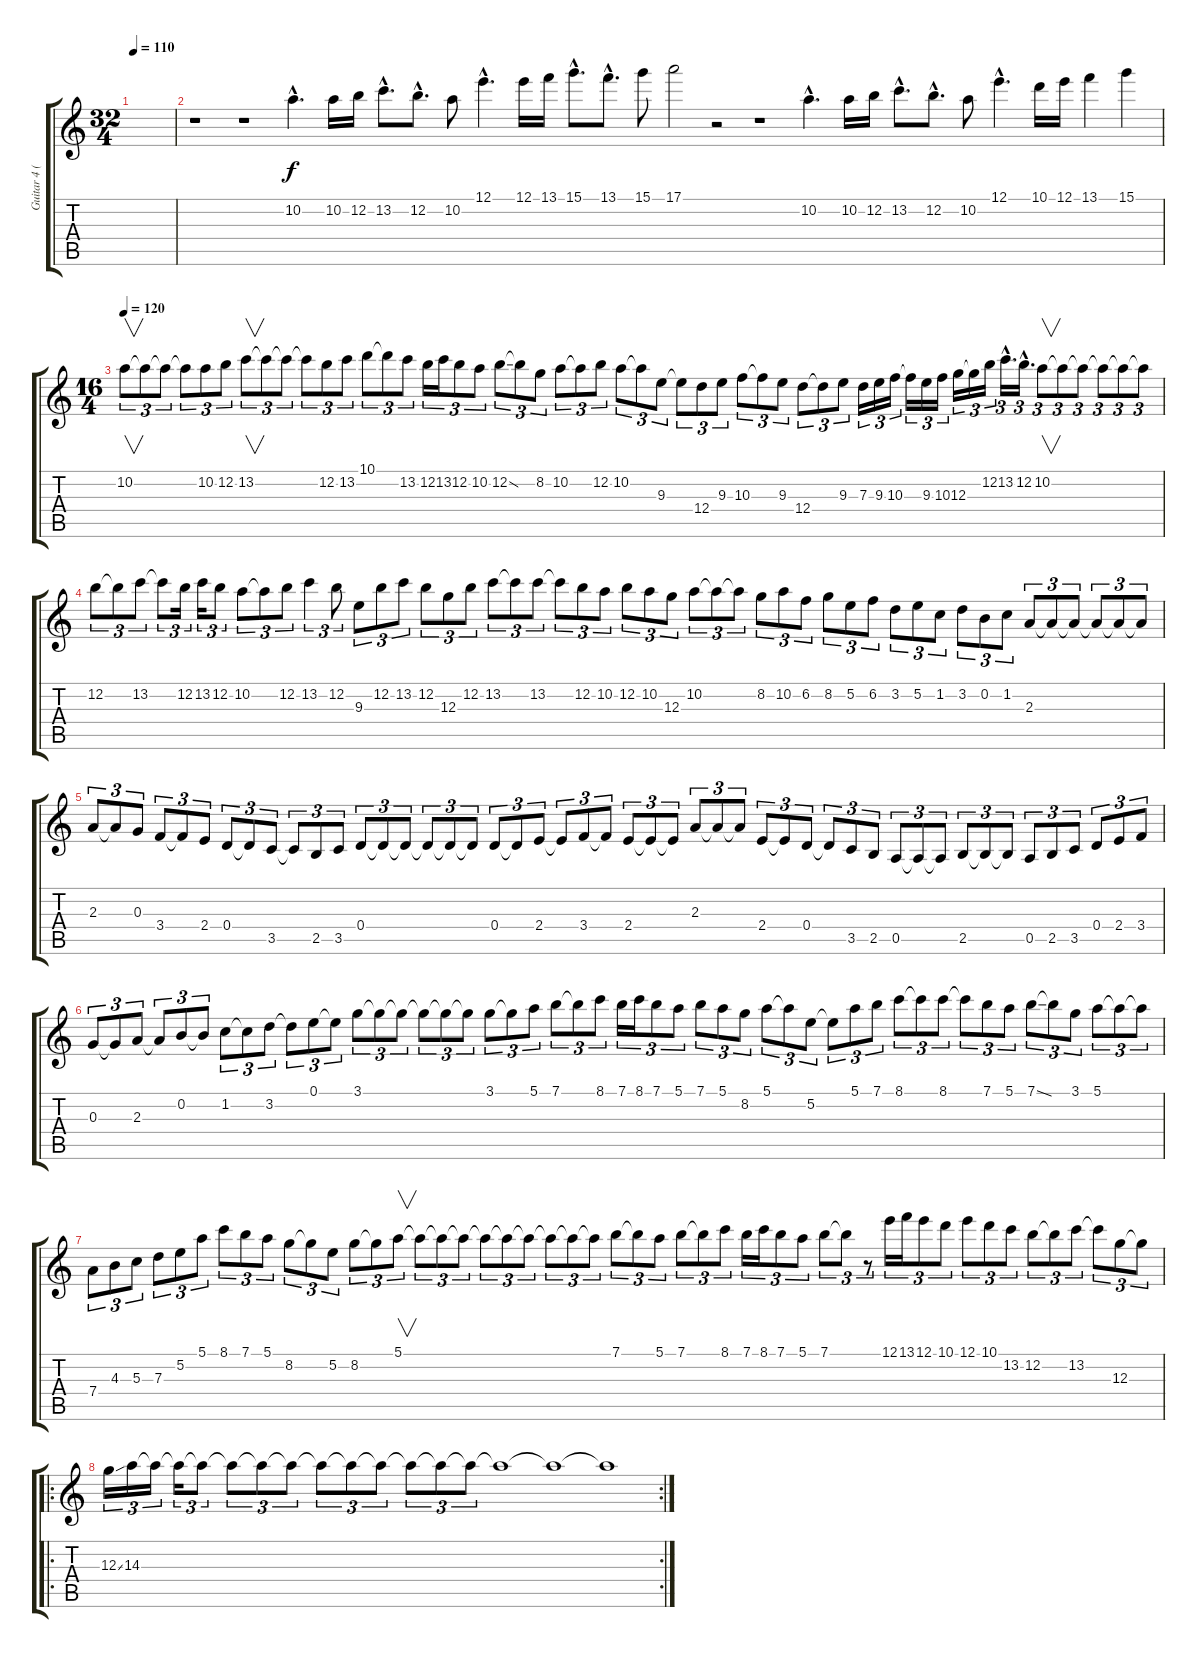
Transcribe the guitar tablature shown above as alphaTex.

\track ("Guitar 4 (Solo)" "Guitar 4 (") {instrument overdrivenguitar}
\staff {score tabs}
\tuning (E4 B3 G3 D3 A2 E2) {hide}
\ts (32 4)
\tempo 110
\clef g2
\ks c
|
r.1{volume 0} r.1{volume 14} 10.2{hac}.4{d} 10.2.16 12.2.16 13.2{hac}.8{d} 12.2{hac}.8{d} 10.2.8 12.1{hac}.4{d} 12.1.16 13.1.16 15.1{hac}.8{d} 13.1{hac}.8{d} 15.1.8 17.1.2{volume 0} r.2 r.1{volume 14} 10.2{hac}.4{d} 10.2.16 12.2.16 13.2{hac}.8{d} 12.2{hac}.8{d} 10.2.8 12.1{hac}.4{d} 10.1.16 12.1.16 13.1.4 15.1.4 |
\ts (16 4)
\tempo 120
10.2.8{v tu (3 2) volume 16 balance 8} 10.2{t}.8{tu (3 2)} 10.2{t}.8{tu (3 2)} 10.2{t}.8{tu (3 2)} 10.2.8{tu (3 2)} 12.2.8{tu (3 2)} 13.2.8{v tu (3 2)} 13.2{t}.8{tu (3 2)} 13.2{t}.8{tu (3 2)} 13.2{t}.8{tu (3 2)} 12.2.8{tu (3 2)} 13.2.8{tu (3 2)} 10.1.8{tu (3 2)} 10.1{t}.8{tu (3 2)} 13.2.8{tu (3 2)} 12.2.16{tu (3 2)} 13.2.16{tu (3 2)} 12.2.8{tu (3 2)} 10.2.8{tu (3 2)} 12.2{ss}.8{tu (3 2)} 12.2{t}.8{tu (3 2)} 8.2.8{tu (3 2)} 10.2.8{tu (3 2)} 10.2{t}.8{tu (3 2)} 12.2.8{tu (3 2)} 10.2.8{tu (3 2)} 10.2{t}.8{tu (3 2)} 9.3.8{tu (3 2)} 9.3{t}.8{tu (3 2)} 12.4.8{tu (3 2)} 9.3.8{tu (3 2)} 10.3.8{tu (3 2)} 10.3{t}.8{tu (3 2)} 9.3.8{tu (3 2)} 12.4.8{tu (3 2)} 12.4{t}.8{tu (3 2)} 9.3.8{tu (3 2)} 7.3.16{tu (3 2)} 9.3.16{tu (3 2)} 10.3.16{tu (3 2)} 10.3{t}.16{tu (3 2)} 9.3.16{tu (3 2)} 10.3.16{tu (3 2)} 12.3.16{tu (3 2)} 12.3{t}.16{tu (3 2)} 12.2.16{tu (3 2)} 13.2{hac}.16{d tu (3 2)} 12.2{hac}.16{d tu (3 2)} 10.2.8{v tu (3 2)} 10.2{t}.8{tu (3 2)} 10.2{t}.8{tu (3 2)} 10.2{t}.8{tu (3 2)} 10.2{t}.8{tu (3 2)} 10.2{t}.8{tu (3 2)} |
12.2.8{tu (3 2)} 12.2{t}.8{tu (3 2)} 13.2.8{tu (3 2)} 13.2{t}.8{tu (3 2)} 12.2.16{tu (3 2)} 13.2.16{tu (3 2)} 12.2.8{tu (3 2)} 10.2.8{tu (3 2)} 10.2{t}.8{tu (3 2)} 12.2.8{tu (3 2)} 13.2.4{tu (3 2)} 12.2.8{tu (3 2)} 9.3.8{tu (3 2)} 12.2.8{tu (3 2)} 13.2.8{tu (3 2)} 12.2.8{tu (3 2)} 12.3.8{tu (3 2)} 12.2.8{tu (3 2)} 13.2.8{tu (3 2)} 13.2{t}.8{tu (3 2)} 13.2.8{tu (3 2)} 13.2{t}.8{tu (3 2)} 12.2.8{tu (3 2)} 10.2.8{tu (3 2)} 12.2.8{tu (3 2)} 10.2.8{tu (3 2)} 12.3.8{tu (3 2)} 10.2.8{tu (3 2)} 10.2{t}.8{tu (3 2)} 10.2{t}.8{tu (3 2)} 8.2.8{tu (3 2)} 10.2.8{tu (3 2)} 6.2.8{tu (3 2)} 8.2.8{tu (3 2)} 5.2.8{tu (3 2)} 6.2.8{tu (3 2)} 3.2.8{tu (3 2)} 5.2.8{tu (3 2)} 1.2.8{tu (3 2)} 3.2.8{tu (3 2)} 0.2.8{tu (3 2)} 1.2.8{tu (3 2)} 2.3.8{tu (3 2)} 2.3{t}.8{tu (3 2)} 2.3{t}.8{tu (3 2)} 2.3{t}.8{tu (3 2)} 2.3{t}.8{tu (3 2)} 2.3{t}.8{tu (3 2)} |
2.3.8{tu (3 2)} 2.3{t}.8{tu (3 2)} 0.3.8{tu (3 2)} 3.4.8{tu (3 2)} 3.4{t}.8{tu (3 2)} 2.4.8{tu (3 2)} 0.4.8{tu (3 2)} 0.4{t}.8{tu (3 2)} 3.5.8{tu (3 2)} 3.5{t}.8{tu (3 2)} 2.5.8{tu (3 2)} 3.5.8{tu (3 2)} 0.4.8{tu (3 2)} 0.4{t}.8{tu (3 2)} 0.4{t}.8{tu (3 2)} 0.4{t}.8{tu (3 2)} 0.4{t}.8{tu (3 2)} 0.4{t}.8{tu (3 2)} 0.4.8{tu (3 2)} 0.4{t}.8{tu (3 2)} 2.4.8{tu (3 2)} 2.4{t}.8{tu (3 2)} 3.4.8{tu (3 2)} 3.4{t}.8{tu (3 2)} 2.4.8{tu (3 2)} 2.4{t}.8{tu (3 2)} 2.4{t}.8{tu (3 2)} 2.3.8{tu (3 2)} 2.3{t}.8{tu (3 2)} 2.3{t}.8{tu (3 2)} 2.4.8{tu (3 2)} 2.4{t}.8{tu (3 2)} 0.4.8{tu (3 2)} 0.4{t}.8{tu (3 2)} 3.5.8{tu (3 2)} 2.5.8{tu (3 2)} 0.5.8{tu (3 2)} 0.5{t}.8{tu (3 2)} 0.5{t}.8{tu (3 2)} 2.5.8{tu (3 2)} 2.5{t}.8{tu (3 2)} 2.5{t}.8{tu (3 2)} 0.5.8{tu (3 2)} 2.5.8{tu (3 2)} 3.5.8{tu (3 2)} 0.4.8{tu (3 2)} 2.4.8{tu (3 2)} 3.4.8{tu (3 2)} |
0.3.8{tu (3 2)} 0.3{t}.8{tu (3 2)} 2.3.8{tu (3 2)} 2.3{t}.8{tu (3 2)} 0.2.8{tu (3 2)} 0.2{t}.8{tu (3 2)} 1.2.8{tu (3 2)} 1.2{t}.8{tu (3 2)} 3.2.8{tu (3 2)} 3.2{t}.8{tu (3 2)} 0.1.8{tu (3 2)} 0.1{t}.8{tu (3 2)} 3.1.8{tu (3 2)} 3.1{t}.8{tu (3 2)} 3.1{t}.8{tu (3 2)} 3.1{t}.8{tu (3 2)} 3.1{t}.8{tu (3 2)} 3.1{t}.8{tu (3 2)} 3.1.8{tu (3 2)} 3.1{t}.8{tu (3 2)} 5.1.8{tu (3 2)} 7.1.8{tu (3 2)} 7.1{t}.8{tu (3 2)} 8.1.8{tu (3 2)} 7.1.16{tu (3 2)} 8.1.16{tu (3 2)} 7.1.8{tu (3 2)} 5.1.8{tu (3 2)} 7.1.8{tu (3 2)} 5.1.8{tu (3 2)} 8.2.8{tu (3 2)} 5.1.8{tu (3 2)} 5.1{t}.8{tu (3 2)} 5.2.8{tu (3 2)} 5.2{t}.8{tu (3 2)} 5.1.8{tu (3 2)} 7.1.8{tu (3 2)} 8.1.8{tu (3 2)} 8.1{t}.8{tu (3 2)} 8.1.8{tu (3 2)} 8.1{t}.8{tu (3 2)} 7.1.8{tu (3 2)} 5.1.8{tu (3 2)} 7.1{ss}.8{tu (3 2)} 7.1{t}.8{tu (3 2)} 3.1.8{tu (3 2)} 5.1.8{tu (3 2)} 5.1{t}.8{tu (3 2)} 5.1{t}.8{tu (3 2)} |
7.4.8{tu (3 2)} 4.3.8{tu (3 2)} 5.3.8{tu (3 2)} 7.3.8{tu (3 2)} 5.2.8{tu (3 2)} 5.1.8{tu (3 2)} 8.1.8{tu (3 2)} 7.1.8{tu (3 2)} 5.1.8{tu (3 2)} 8.2.8{tu (3 2)} 8.2{t}.8{tu (3 2)} 5.2.8{tu (3 2)} 8.2.8{tu (3 2)} 8.2{t}.8{tu (3 2)} 5.1.8{v tu (3 2)} 5.1{t}.8{tu (3 2)} 5.1{t}.8{tu (3 2)} 5.1{t}.8{tu (3 2)} 5.1{t}.8{tu (3 2)} 5.1{t}.8{tu (3 2)} 5.1{t}.8{tu (3 2)} 5.1{t}.8{tu (3 2)} 5.1{t}.8{tu (3 2)} 5.1{t}.8{tu (3 2)} 7.1.8{tu (3 2)} 7.1{t}.8{tu (3 2)} 5.1.8{tu (3 2)} 7.1.8{tu (3 2)} 7.1{t}.8{tu (3 2)} 8.1.8{tu (3 2)} 7.1.16{tu (3 2)} 8.1.16{tu (3 2)} 7.1.8{tu (3 2)} 5.1.8{tu (3 2)} 7.1.8{tu (3 2)} 7.1{t}.8{tu (3 2)} r.8{tu (3 2)} 12.1.16{tu (3 2)} 13.1.16{tu (3 2)} 12.1.8{tu (3 2)} 10.1.8{tu (3 2)} 12.1.8{tu (3 2)} 10.1.8{tu (3 2)} 13.2.8{tu (3 2)} 12.2.8{tu (3 2)} 12.2{t}.8{tu (3 2)} 13.2.8{tu (3 2)} 13.2{t}.8{tu (3 2)} 12.3.8{tu (3 2)} 12.3{t}.8{tu (3 2)} |
\ro
\rc 2
12.3{ss}.16{tu (3 2)} 14.3.16{tu (3 2)} 14.3{t}.16{tu (3 2)} 14.3{t}.16{tu (3 2)} 14.3{t}.8{tu (3 2)} 14.3{t}.8{tu (3 2)} 14.3{t}.8{tu (3 2)} 14.3{t}.8{tu (3 2)} 14.3{t}.8{tu (3 2)} 14.3{t}.8{tu (3 2)} 14.3{t}.8{tu (3 2)} 14.3{t}.8{tu (3 2)} 14.3{t}.8{tu (3 2)} 14.3{t}.8{tu (3 2)} 14.3{t}.1{volume 0} 14.3{t}.1 14.3{t}.1
